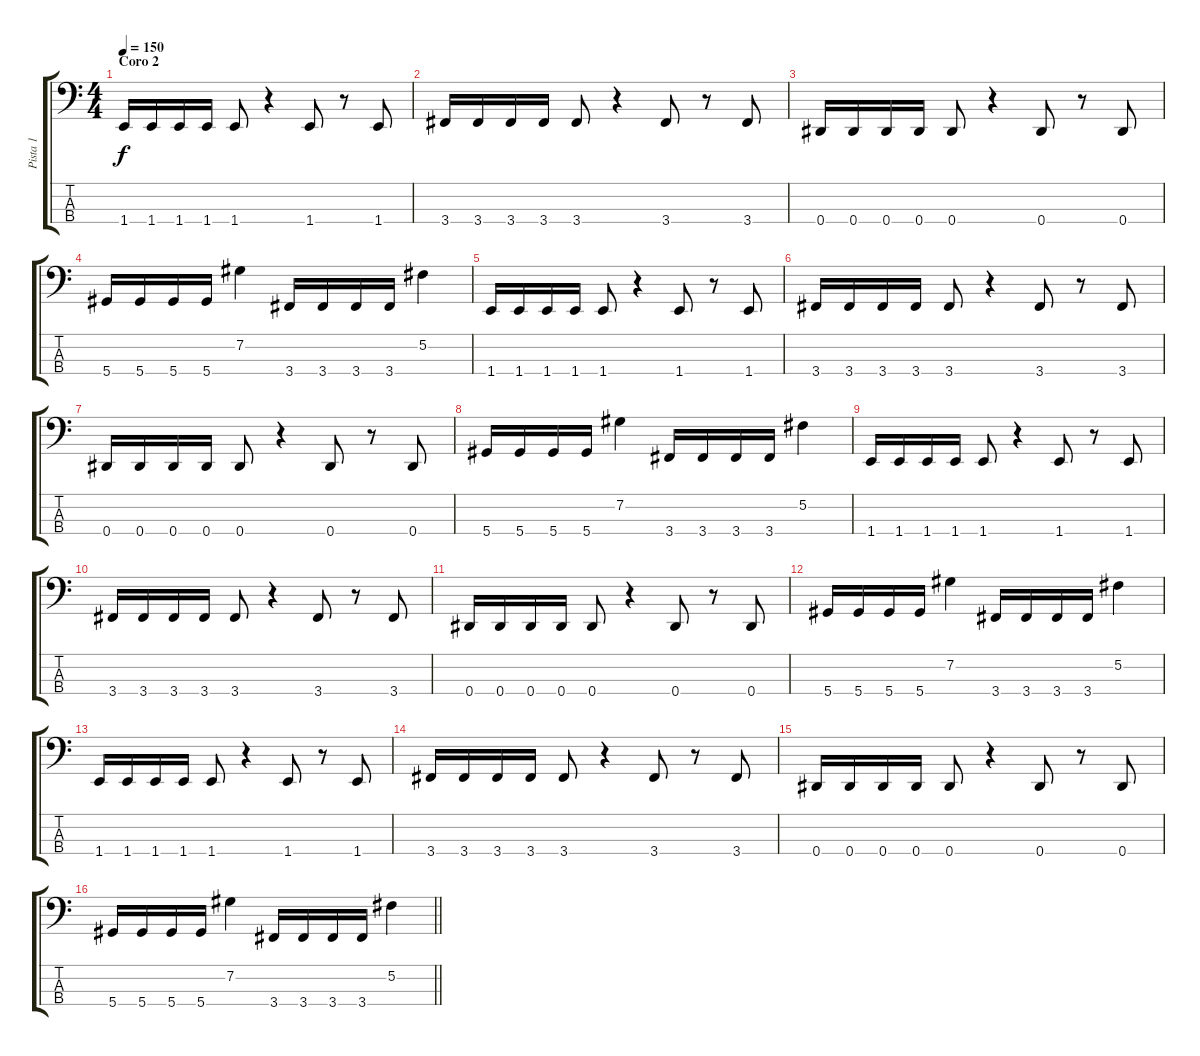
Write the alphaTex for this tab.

\track ("Pista 1" "Pista 1") {instrument electricbassfinger}
\staff {score tabs}
\tuning (Gb2 Db2 Ab1 Eb1) {hide}
\ts (4 4)
\section ("" "Coro 2")
\tempo 150
\clef f4
\ks c
1.4.16{dy f} 1.4.16 1.4.16 1.4.16 1.4.8 r.4 1.4.8 r.8 1.4.8 |
3.4.16 3.4.16 3.4.16 3.4.16 3.4.8 r.4 3.4.8 r.8 3.4.8 |
0.4.16 0.4.16 0.4.16 0.4.16 0.4.8 r.4 0.4.8 r.8 0.4.8 |
5.4.16 5.4.16 5.4.16 5.4.16 7.2.4 3.4.16 3.4.16 3.4.16 3.4.16 5.2.4 |
1.4.16 1.4.16 1.4.16 1.4.16 1.4.8 r.4 1.4.8 r.8 1.4.8 |
3.4.16 3.4.16 3.4.16 3.4.16 3.4.8 r.4 3.4.8 r.8 3.4.8 |
0.4.16 0.4.16 0.4.16 0.4.16 0.4.8 r.4 0.4.8 r.8 0.4.8 |
5.4.16 5.4.16 5.4.16 5.4.16 7.2.4 3.4.16 3.4.16 3.4.16 3.4.16 5.2.4 |
1.4.16 1.4.16 1.4.16 1.4.16 1.4.8 r.4 1.4.8 r.8 1.4.8 |
3.4.16 3.4.16 3.4.16 3.4.16 3.4.8 r.4 3.4.8 r.8 3.4.8 |
0.4.16 0.4.16 0.4.16 0.4.16 0.4.8 r.4 0.4.8 r.8 0.4.8 |
5.4.16 5.4.16 5.4.16 5.4.16 7.2.4 3.4.16 3.4.16 3.4.16 3.4.16 5.2.4 |
1.4.16 1.4.16 1.4.16 1.4.16 1.4.8 r.4 1.4.8 r.8 1.4.8 |
3.4.16 3.4.16 3.4.16 3.4.16 3.4.8 r.4 3.4.8 r.8 3.4.8 |
0.4.16 0.4.16 0.4.16 0.4.16 0.4.8 r.4 0.4.8 r.8 0.4.8 |
\barLineRight lightlight
5.4.16 5.4.16 5.4.16 5.4.16 7.2.4 3.4.16 3.4.16 3.4.16 3.4.16 5.2.4
